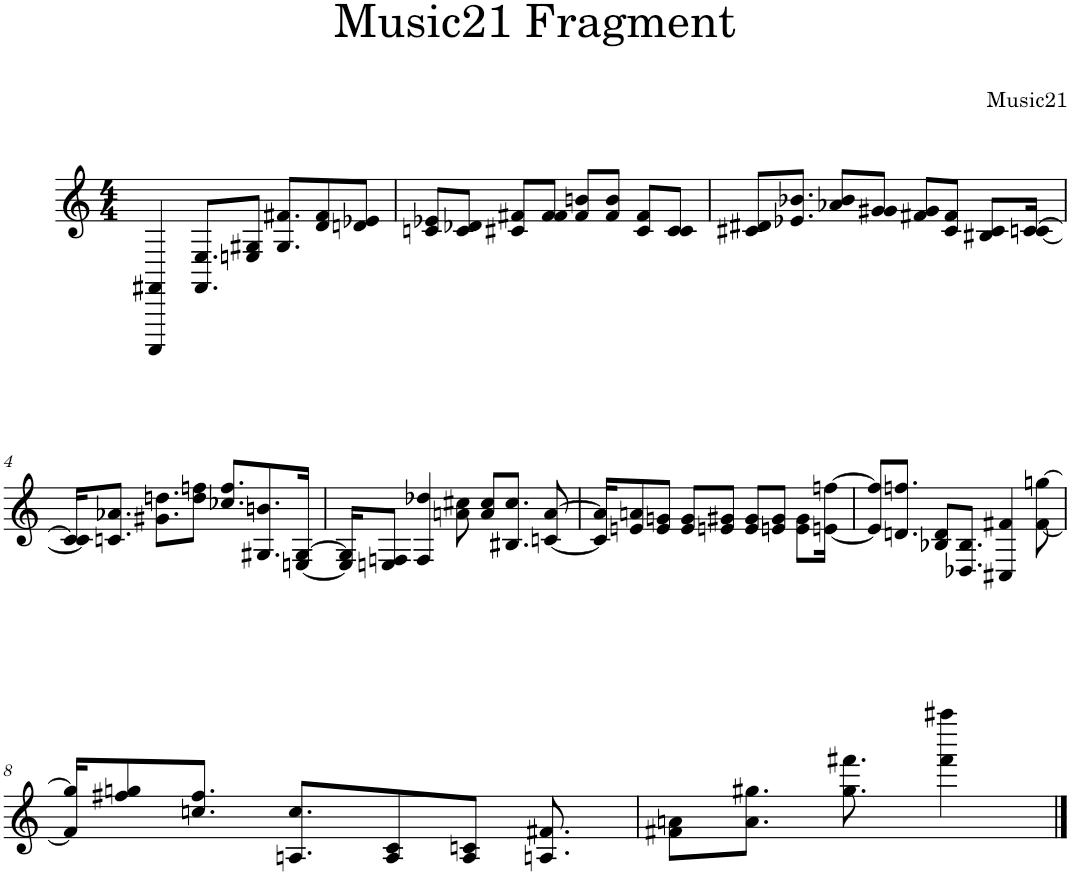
**kern
*part1
*staff1
*I"Piano
*I'Pno
*clefG2
*k[]
*M4/4
=1
4AAAA/ 4FF#X/
8.FF#/ 8.E/L
8En/ 8G#X/J
8.G#/ 8.f#X/L
8d/ 8f#/
8dn/ 8e-X/J
=2
8cn/ 8e-X/L
8c/ 8d-X/J
8c#X/ 8f#X/L
8f#/ 8f#/J
8f#/ 8bn/L
8f#/ 8b/J
8c#/ 8f#/L
8c#/ 8c#/J
=3
8c#X/ 8d#X/L
8.e-X/ 8.b-X/J
8a-X/ 8b-/L
8g#X/ 8g#/J
8f#X/ 8g#/L
8c#/ 8f#/J
8B#X/ 8c#/L
[16cn/ [16c/Jk
!!LO:LB:g=z
=4
16c/] 16c/]KL
8.cn/ 8.a-X/J
8.g#X\ 8.ddn\L
8dd\ 8ffn\J
8.cc-X/ 8.ff/L
8.G#X/ 8.bn/
[16En/ [16G#/Jk
=5
16E/] 16G#/]KL
8En/ 8Fn/J
4F/ 4dd-X/
8an\ 8cc#X\
8a/ 8cc#/L
8.B#X/ 8.cc#/J
[8cn/ [8a/
=6
16c/] 16a/]KL
8en/ 8an/
8e/ 8gn/J
8e/ 8g/L
8en/ 8g#X/J
8e/ 8g#/L
8en/ 8g#/J
8e\ 8g#\L
[16en\ [16ffn\Jk
=7
8e/] 8ff/]L
8.dn/ 8.ffn/J
8B-X/ 8d/L
8.D-X/ 8.B-/J
4C#X/ 4f#X/
[8f#\ [8ggn\
!!LO:LB:g=z
=8
16f#/] 16gg/]KL
8ff#X/ 8ggn/
8.ccn/ 8.ff#/J
8.An/ 8.cc/L
8A/ 8c/
8A/ 8cn/J
8.An/ 8.f#X/
=9
8f#X\ 8an\L
8.a\ 8.gg#X\J
8.gg#\ 8.fff#X\
4fff#\ 4aaaa#X\
==
*-
